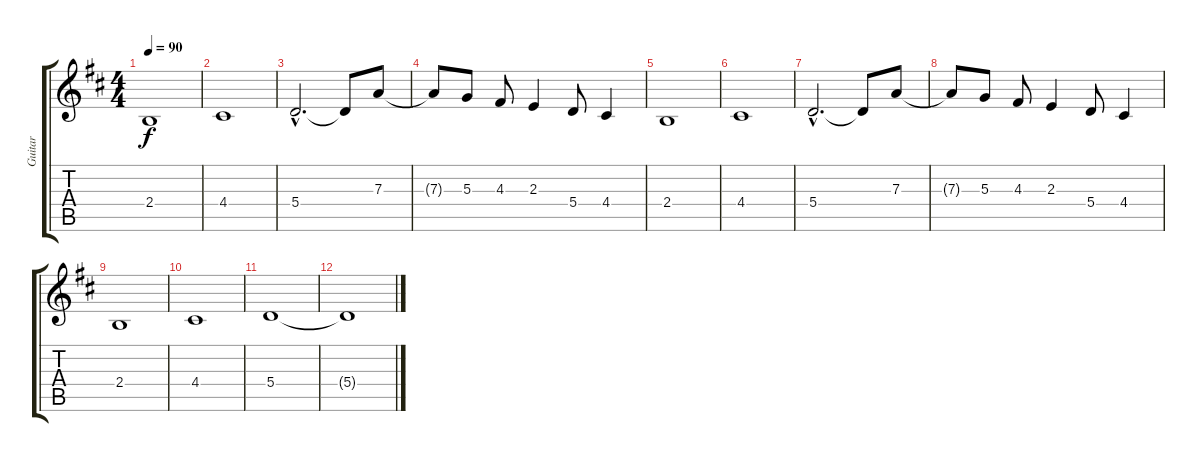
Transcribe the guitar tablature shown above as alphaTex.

\track ("Guitar" "Guitar") {instrument overdrivenguitar}
\staff {score tabs}
\tuning (B3 Gb3 D3 A2 E2 B1) {hide}
\ts (4 4)
\tempo 90
\clef g2
\ks bminor
2.4.1{dy f} |
4.4.1 |
5.4{hac}.2{d} 5.4{t}.8 7.3.8 |
7.3{t}.8 5.3.8 4.3.8 2.3.4 5.4.8 4.4.4 |
2.4.1 |
4.4.1 |
5.4{hac}.2{d} 5.4{t}.8 7.3.8 |
7.3{t}.8 5.3.8 4.3.8 2.3.4 5.4.8 4.4.4 |
2.4.1 |
4.4.1 |
5.4.1 |
5.4{t}.1{volume 0}
